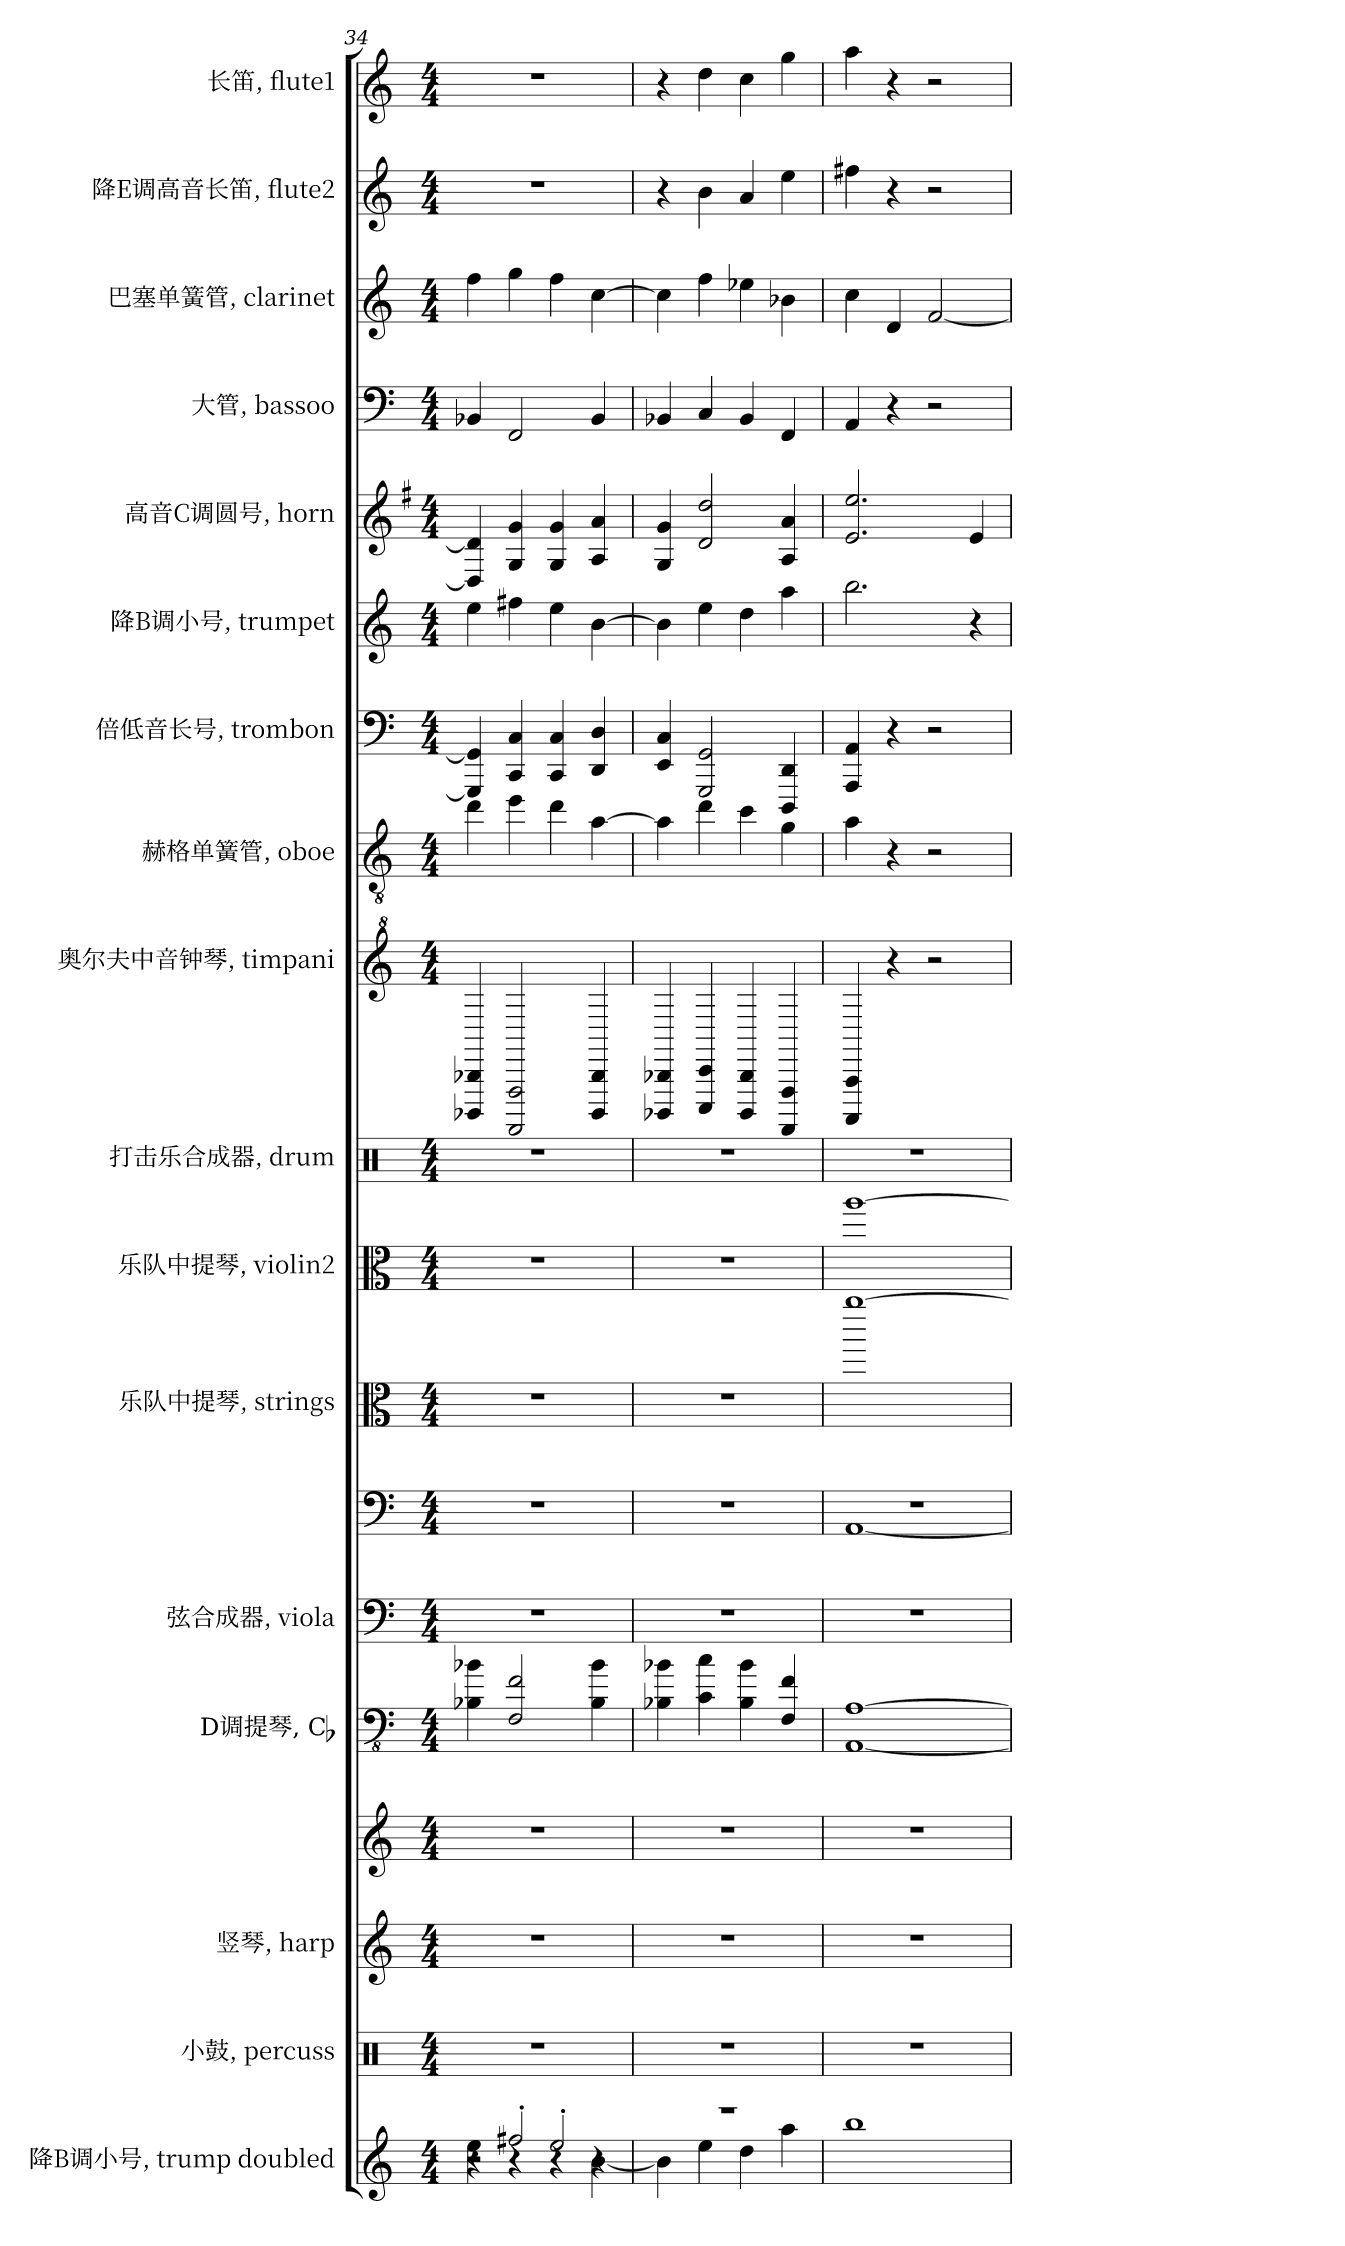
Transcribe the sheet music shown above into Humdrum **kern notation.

**kern	**kern	**kern	**kern	**kern	**kern	**kern	**kern	**kern	**kern	**kern	**kern	**kern	**kern	**kern	**kern	**kern	**kern	**kern
*part17	*part16	*part15	*part15	*part14	*part13	*part13	*part12	*part11	*part10	*part9	*part8	*part7	*part6	*part5	*part4	*part3	*part2	*part1
*staff19	*staff18	*staff17	*staff16	*staff15	*staff14	*staff13	*staff12	*staff11	*staff10	*staff9	*staff8	*staff7	*staff6	*staff5	*staff4	*staff3	*staff2	*staff1
*I"降B调小号, trump doubled	*I"小鼓, percuss	*I"竖琴, harp	*	*I"D调提琴, Cb	*I"弦合成器, viola	*	*I"乐队中提琴, strings	*I"乐队中提琴, violin2	*I"打击乐合成器, drum	*I"奥尔夫中音钟琴, timpani	*I"赫格单簧管, oboe	*I"倍低音长号, trombon	*I"降B调小号, trumpet	*I"高音C调圆号, horn	*I"大管, bassoo	*I"巴塞单簧管, clarinet	*I"降E调高音长笛, flute2	*I"长笛, flute1
*	*	*I'Hrp.	*	*	*	*	*	*	*	*	*	*	*I'B♭ Tpt.	*	*	*	*	*I'Fl.
*clefG2	*clefX	*clefG2	*clefG2	*clefFv4	*clefF4	*clefF4	*clefC3	*clefC3	*clefX	*clefG^2	*clefGv2	*clefF4	*clefG2	*clefG2	*clefF4	*clefG2	*clefG2	*clefG2
*ITrd1c2	*	*	*	*ITrd7c12	*	*	*	*	*	*	*	*	*ITrd1c2	*ITrd4c7	*	*ITrd2c3	*ITrd-2c-3	*
*k[b-e-]	*k[]	*k[]	*k[]	*k[]	*k[]	*k[]	*k[]	*k[]	*k[]	*k[]	*k[]	*k[]	*k[b-e-]	*k[]	*k[]	*k[f#c#g#]	*k[b-e-a-]	*k[]
*M4/4	*M4/4	*M4/4	*M4/4	*M4/4	*M4/4	*M4/4	*M4/4	*M4/4	*M4/4	*M4/4	*M4/4	*M4/4	*M4/4	*M4/4	*M4/4	*M4/4	*M4/4	*M4/4
=34	=34	=34	=34	=34	=34	=34	=34	=34	=34	=34	=34	=34	=34	=34	=34	=34	=34	=34
*^	*	*	*	*	*	*	*	*	*	*	*	*	*	*	*	*	*	*
*	*^	*	*	*	*	*	*	*	*	*	*	*	*	*	*	*	*	*	*
4r	4dd\	2r	1r	1r	1r	4BBB-X\ 4BB-X\	1r	1r	1r	1r	1r	4BBB-X/ 4BB-X/	4dd\	4GGG/] 4GG/]	4dd\	4GG/] 4G/]	4BB-X/	4dd\	1r	1r
2een'/	4r	.	.	.	.	2FFF/ 2FF/	.	.	.	.	.	2FFF/ 2FF/	4ee\	4CC/ 4C/	4een\	4C/ 4c/	2FF/	4ee\	.	.
.	4r	2dd'/	.	.	.	.	.	.	.	.	.	.	4dd\	4CC/ 4C/	4dd\	4C/ 4c/	.	4dd\	.	.
4r	[4a\	.	.	.	.	4BBB-\ 4BB-\	.	.	.	.	.	4BBB-/ 4BB-/	[4a\	4DD/ 4D/	[4a\	4D/ 4d/	4BB-/	[4a\	.	.
*	*v	*v	*	*	*	*	*	*	*	*	*	*	*	*	*	*	*	*	*	*
!!LO:PB:g=z
=35	=35	=35	=35	=35	=35	=35	=35	=35	=35	=35	=35	=35	=35	=35	=35	=35	=35	=35	=35
1r	4a\]	1r	1r	1r	4BBB-X\ 4BB-X\	1r	1r	1r	1r	1r	4BBB-X/ 4BB-X/	4a\]	4EE/ 4C/	4a\]	4C/ 4c/	4BB-X/	4a\]	4r	4r
.	4dd\	.	.	.	4CC\ 4C\	.	.	.	.	.	4CC/ 4C/	4dd\	2GGG/ 2GG/	4dd\	2G/ 2g/	4C/	4dd\	4dd\	4dd\
.	4cc\	.	.	.	4BBB-\ 4BB-\	.	.	.	.	.	4BBB-/ 4BB-/	4cc\	.	4cc\	.	4BB-/	4ccn\	4cc/	4cc\
.	4gg\	.	.	.	4FFF/ 4FF/	.	.	.	.	.	4FFF/ 4FF/	4g\	4DDD/ 4DD/	4gg\	4D/ 4d/	4FF/	4gn\	4gg\	4gg\
*v	*v	*	*	*	*	*	*	*	*	*	*	*	*	*	*	*	*	*	*
=36	=36	=36	=36	=36	=36	=36	=36	=36	=36	=36	=36	=36	=36	=36	=36	=36	=36	=36
*	*	*	*	*	*	*^	*	*	*	*	*	*	*	*	*	*	*	*
1aa	1r	1r	1r	[1AAAA [1AAA	1r	1r	[1AA	[1aaa	[1aa	1r	4AAA/ 4AA/	4a\	4AAA/ 4AA/	2.aa\	2.A/ 2.a/	4AA/	4a\	4aan\	4aa\
.	.	.	.	.	.	.	.	.	.	.	4r	4r	4r	.	.	4r	4B/	4r	4r
.	.	.	.	.	.	.	.	.	.	.	2r	2r	2r	.	.	2r	[2d/	2r	2r
.	.	.	.	.	.	.	.	.	.	.	.	.	.	4r	4A/	.	.	.	.
*	*	*	*	*	*	*v	*v	*	*	*	*	*	*	*	*	*	*	*	*
=	=	=	=	=	=	=	=	=	=	=	=	=	=	=	=	=	=	=
*-	*-	*-	*-	*-	*-	*-	*-	*-	*-	*-	*-	*-	*-	*-	*-	*-	*-	*-
